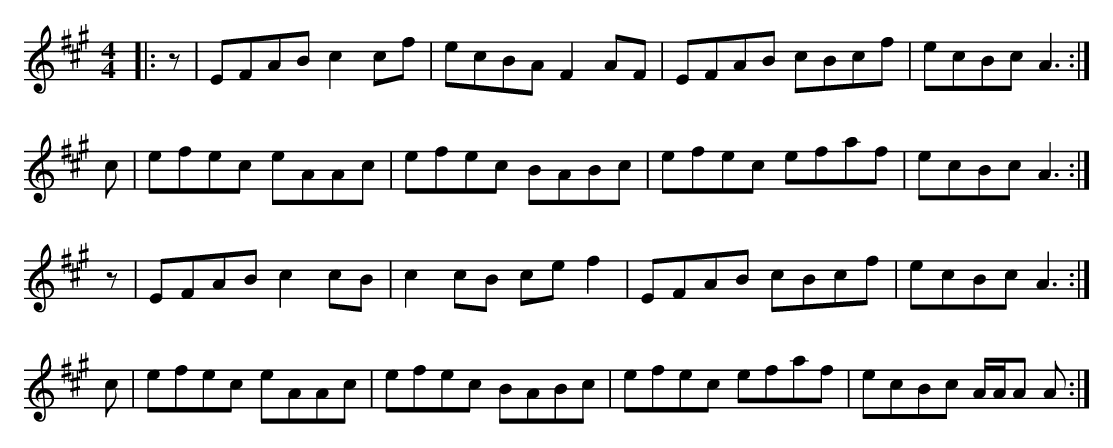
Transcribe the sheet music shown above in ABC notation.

X:1
M:4/4
K:A
|:z|EFAB c2 cf|ecBA F2 AF|EFAB cBcf|ecBc A3:|
c|efec eAAc|efec BABc|efec efaf|ecBc A3:|
z|EFAB c2 cB|c2 cB ce f2|EFAB cBcf|ecBc A3:|
c|efec eAAc|efec BABc|efec efaf|ecBc A/A/A A:|
